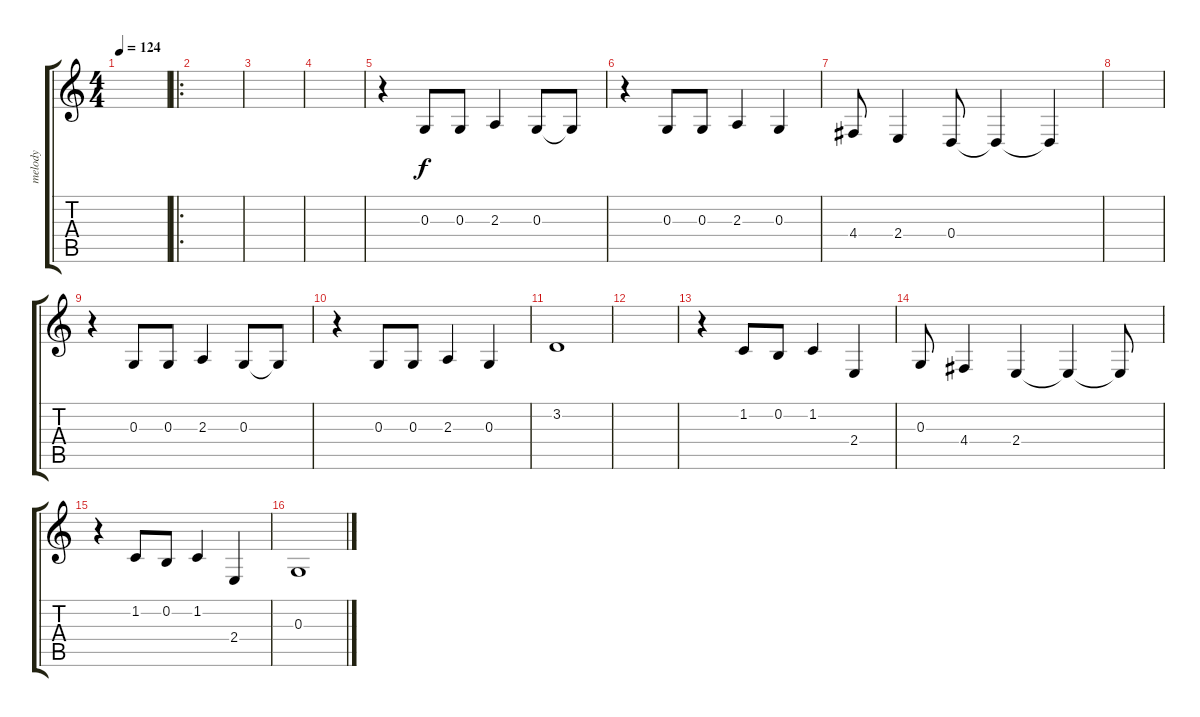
\track ("melody" "melody") {instrument sopranosax}
\staff {score tabs}
\tuning (E4 B3 G3 D3 A2 E2) {hide}
\ts (4 4)
\tempo 124
\clef g2
\ks c
|
\ro
|
|
|
r.4 0.3.8 0.3.8 2.3.4 0.3.8 0.3{t}.8 |
r.4 0.3.8 0.3.8 2.3.4 0.3.4 |
4.4.8 2.4.4 0.4.8 0.4{t}.4 0.4{t}.4 |
|
r.4 0.3.8 0.3.8 2.3.4 0.3.8 0.3{t}.8 |
r.4 0.3.8 0.3.8 2.3.4 0.3.4 |
3.2.1 |
|
r.4 1.2.8 0.2.8 1.2.4 2.4.4 |
0.3.8 4.4.4 2.4.4 2.4{t}.4 2.4{t}.8 |
r.4 1.2.8 0.2.8 1.2.4 2.4.4 |
0.3.1
